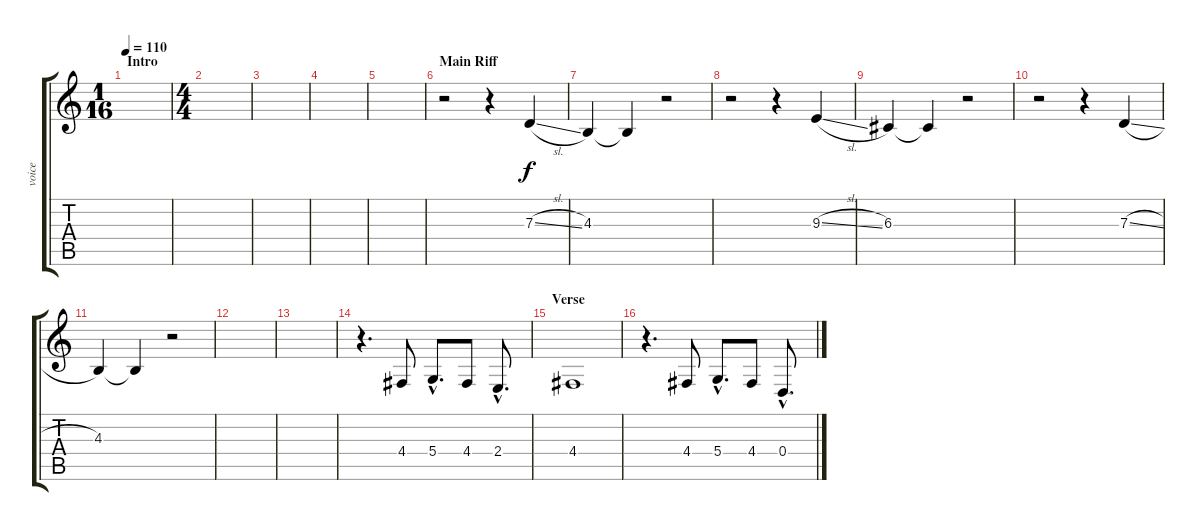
\track ("voice " "voice ") {instrument lead2sawtooth}
\staff {score tabs}
\tuning (E4 B3 G3 D3 A2 E2) {hide}
\ts (1 16)
\section ("" "Intro")
\tempo 110
\clef g2
\ks c
|
\ts (4 4)
|
|
|
|
\section ("" "Main Riff")
r.2 r.4 7.3{sl}.4 |
4.3.4 4.3{t}.4 r.2 |
r.2 r.4 9.3{sl}.4 |
6.3.4 6.3{t}.4 r.2 |
r.2 r.4 7.3{sl}.4 |
4.3.4 4.3{t}.4 r.2 |
|
|
r.4{d} 4.4.8 5.4{hac}.8{d} 4.4.8 2.4{hac}.8{d} |
\section ("" "Verse")
4.4.1 |
r.4{d} 4.4.8 5.4{hac}.8{d} 4.4.8 0.4{hac}.8{d}
